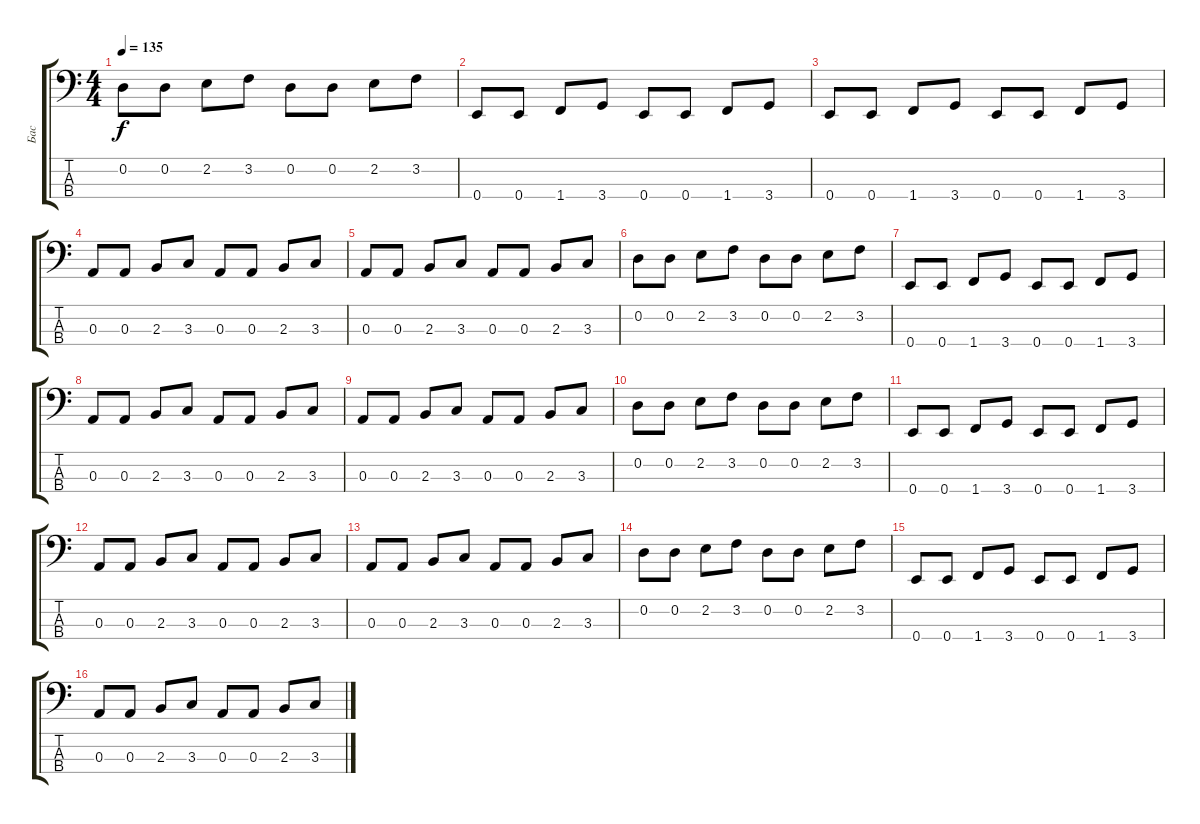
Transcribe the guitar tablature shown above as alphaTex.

\track ("Бас" "Бас") {instrument electricbasspick}
\staff {score tabs}
\tuning (G2 D2 A1 E1) {hide}
\ts (4 4)
\tempo 135
\clef f4
\ks c
0.2.8{dy f} 0.2.8 2.2.8 3.2.8 0.2.8 0.2.8 2.2.8 3.2.8 |
0.4.8 0.4.8 1.4.8 3.4.8 0.4.8 0.4.8 1.4.8 3.4.8 |
0.4.8 0.4.8 1.4.8 3.4.8 0.4.8 0.4.8 1.4.8 3.4.8 |
0.3.8 0.3.8 2.3.8 3.3.8 0.3.8 0.3.8 2.3.8 3.3.8 |
0.3.8 0.3.8 2.3.8 3.3.8 0.3.8 0.3.8 2.3.8 3.3.8 |
0.2.8 0.2.8 2.2.8 3.2.8 0.2.8 0.2.8 2.2.8 3.2.8 |
0.4.8 0.4.8 1.4.8 3.4.8 0.4.8 0.4.8 1.4.8 3.4.8 |
0.3.8 0.3.8 2.3.8 3.3.8 0.3.8 0.3.8 2.3.8 3.3.8 |
0.3.8 0.3.8 2.3.8 3.3.8 0.3.8 0.3.8 2.3.8 3.3.8 |
0.2.8 0.2.8 2.2.8 3.2.8 0.2.8 0.2.8 2.2.8 3.2.8 |
0.4.8 0.4.8 1.4.8 3.4.8 0.4.8 0.4.8 1.4.8 3.4.8 |
0.3.8 0.3.8 2.3.8 3.3.8 0.3.8 0.3.8 2.3.8 3.3.8 |
0.3.8 0.3.8 2.3.8 3.3.8 0.3.8 0.3.8 2.3.8 3.3.8 |
0.2.8 0.2.8 2.2.8 3.2.8 0.2.8 0.2.8 2.2.8 3.2.8 |
0.4.8 0.4.8 1.4.8 3.4.8 0.4.8 0.4.8 1.4.8 3.4.8 |
0.3.8 0.3.8 2.3.8 3.3.8 0.3.8 0.3.8 2.3.8 3.3.8
